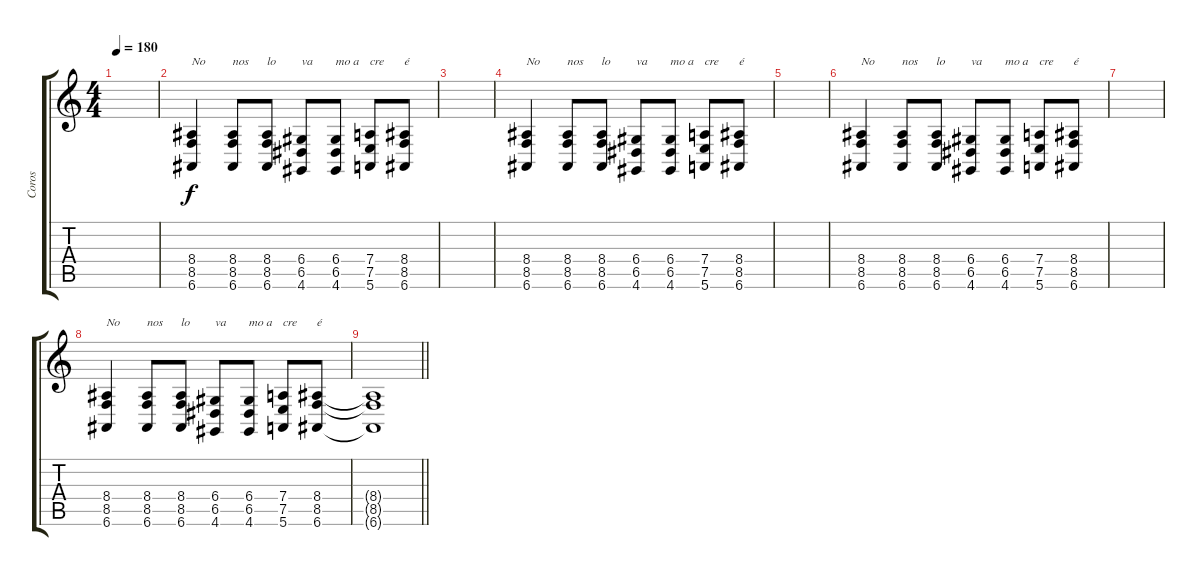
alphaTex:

\track ("Coros" "Coros") {instrument lead1square}
\staff {score tabs}
\tuning (E4 B3 G3 D3 A2 E2) {hide}
\ts (4 4)
\tempo 180
\clef g2
\ks c
|
(8.4 8.5 6.6).4{txt "No"} (8.4 8.5 6.6).8{txt "nos"} (8.4 8.5 6.6).8{txt "lo"} (6.4 6.5 4.6).8{txt "va"} (6.4 6.5 4.6).8{txt "mo a"} (7.4 7.5 5.6).8{txt "cre"} (8.4 8.5 6.6).8{txt "é"} |
|
(8.4 8.5 6.6).4{txt "No"} (8.4 8.5 6.6).8{txt "nos"} (8.4 8.5 6.6).8{txt "lo"} (6.4 6.5 4.6).8{txt "va"} (6.4 6.5 4.6).8{txt "mo a"} (7.4 7.5 5.6).8{txt "cre"} (8.4 8.5 6.6).8{txt "é"} |
|
(8.4 8.5 6.6).4{txt "No"} (8.4 8.5 6.6).8{txt "nos"} (8.4 8.5 6.6).8{txt "lo"} (6.4 6.5 4.6).8{txt "va"} (6.4 6.5 4.6).8{txt "mo a"} (7.4 7.5 5.6).8{txt "cre"} (8.4 8.5 6.6).8{txt "é"} |
|
(8.4 8.5 6.6).4{txt "No"} (8.4 8.5 6.6).8{txt "nos"} (8.4 8.5 6.6).8{txt "lo"} (6.4 6.5 4.6).8{txt "va"} (6.4 6.5 4.6).8{txt "mo a"} (7.4 7.5 5.6).8{txt "cre"} (8.4 8.5 6.6).8{txt "é"} |
\barLineRight lightlight
(8.4{t} 8.5{t} 6.6{t}).1
